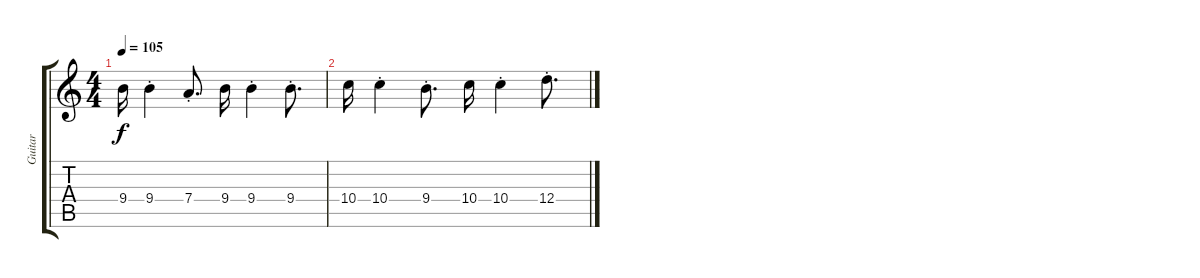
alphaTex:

\track ("Guitar" "Guitar") {instrument distortionguitar}
\staff {score tabs}
\tuning (E4 B3 G3 D3 A2 E2) {hide}
\ts (4 4)
\tempo 105
\clef g2
\ks c
9.4.16{dy f} 9.4{st}.4 7.4{st}.8{d} 9.4.16 9.4{st}.4 9.4{st}.8{d} |
10.4.16 10.4{st}.4 9.4{st}.8{d} 10.4.16 10.4{st}.4 12.4{st}.8{d}
